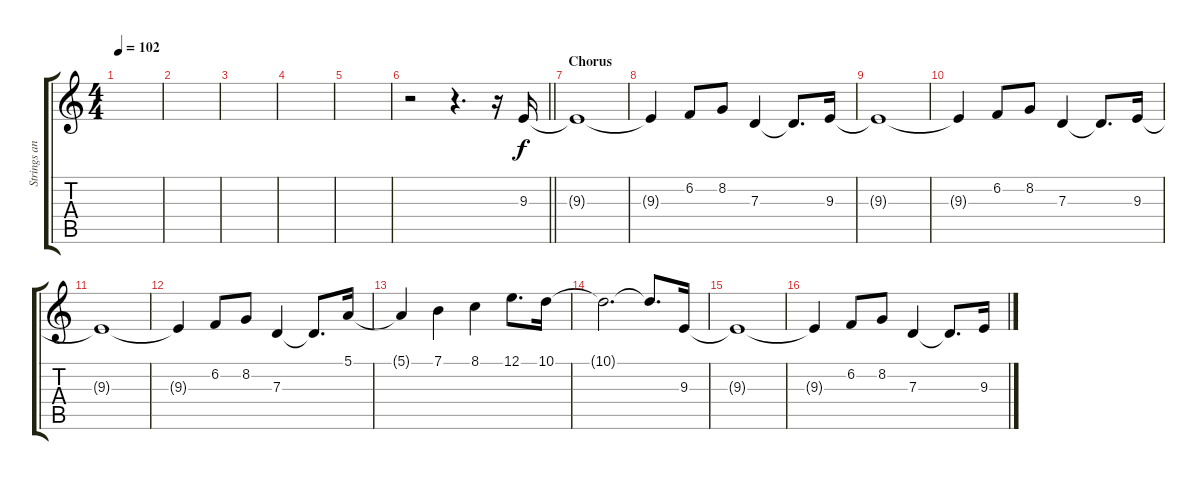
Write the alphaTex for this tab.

\track ("Strings and Effects" "Strings an") {instrument pad7halo}
\staff {score tabs}
\tuning (E4 B3 G3 D3 A2 E2) {hide}
\ts (4 4)
\tempo 102
\clef g2
\ks c
|
|
|
|
|
\barLineRight lightlight
r.2 r.4{d} r.16 9.3.16 |
\section ("" "Chorus")
9.3{t}.1 |
9.3{t}.4 6.2.8 8.2.8 7.3.4 7.3{t}.8{d} 9.3.16 |
9.3{t}.1 |
9.3{t}.4 6.2.8 8.2.8 7.3.4 7.3{t}.8{d} 9.3.16 |
9.3{t}.1 |
9.3{t}.4 6.2.8 8.2.8 7.3.4 7.3{t}.8{d} 5.1.16 |
5.1{t}.4 7.1.4 8.1.4 12.1.8{d} 10.1.16 |
10.1{t}.2{d} 10.1{t}.8{d} 9.3.16 |
9.3{t}.1 |
9.3{t}.4 6.2.8 8.2.8 7.3.4 7.3{t}.8{d} 9.3.16
